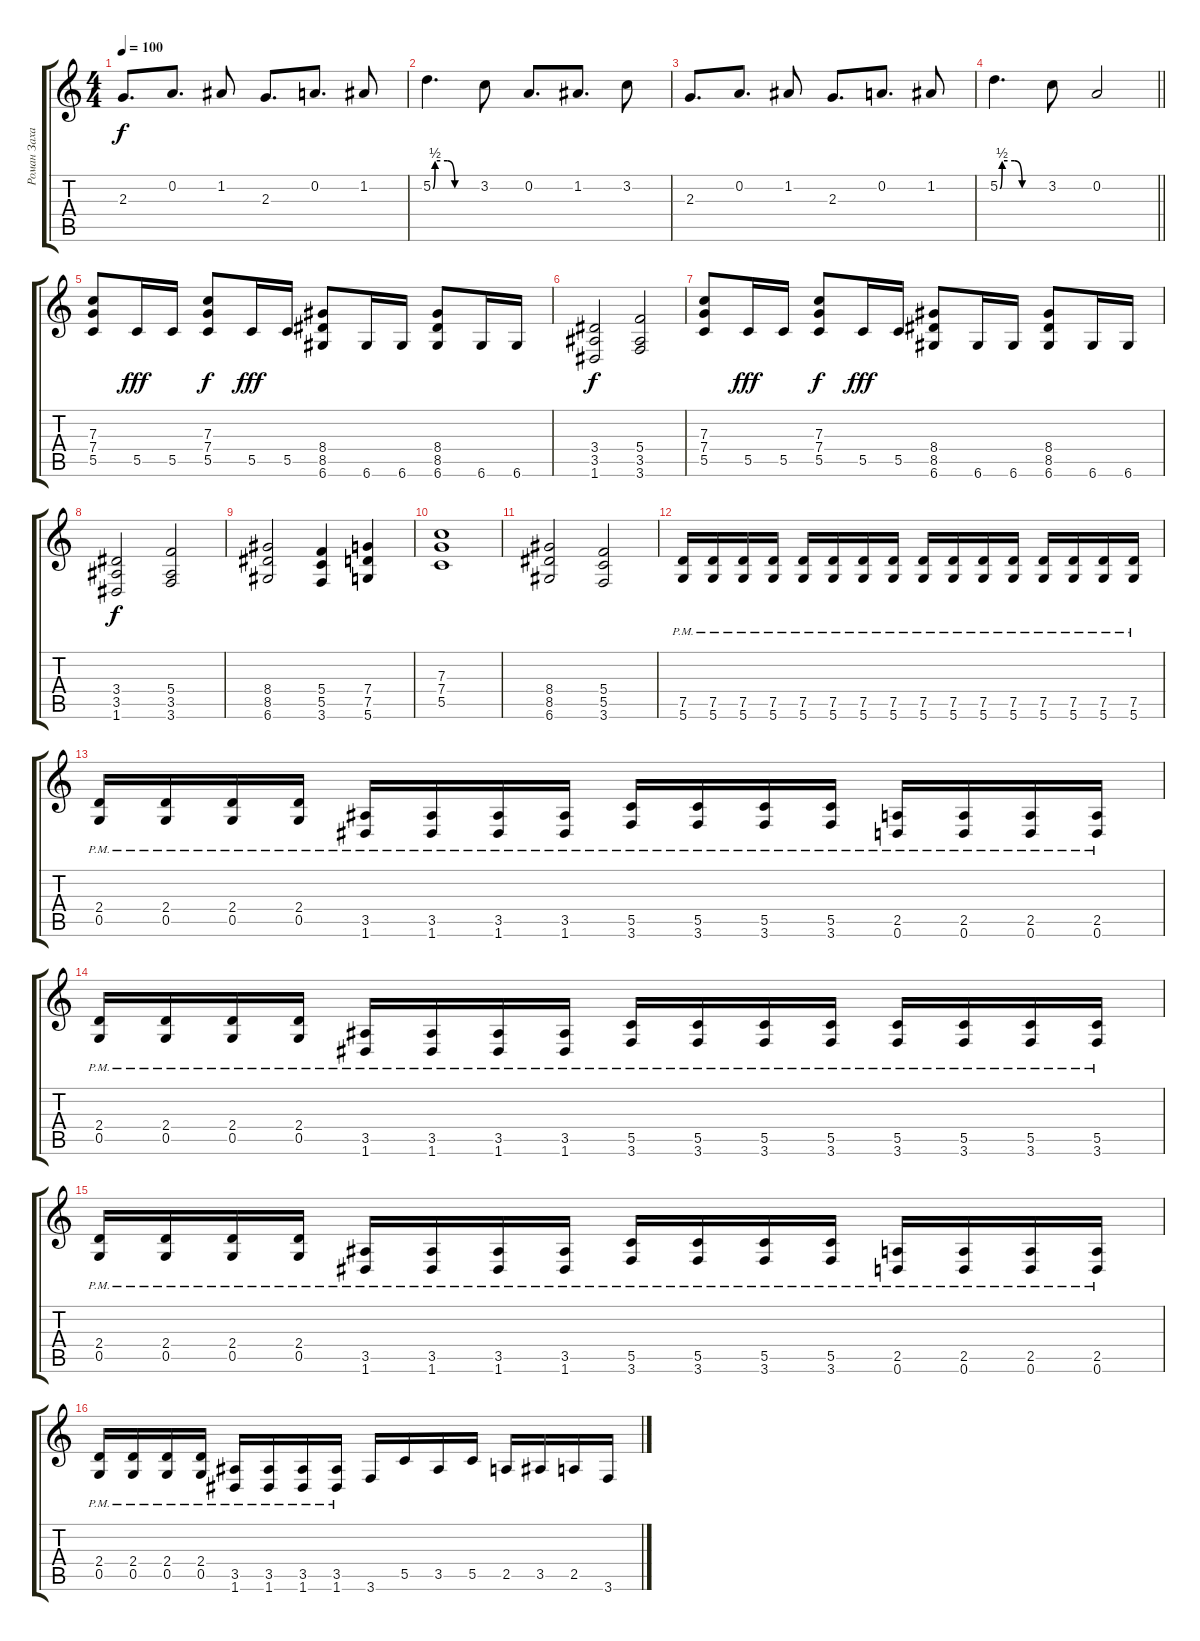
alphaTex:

\track ("Роман Захаров" "Роман Заха") {instrument distortionguitar}
\staff {score tabs}
\tuning (D4 A3 F3 C3 G2 D2) {hide}
\ts (4 4)
\tempo 100
\clef g2
\ks c
2.3.8{d dy f} 0.2.8{d} 1.2.8 2.3.8{d} 0.2.8{d} 1.2.8 |
5.2{be (custom 0 0 3 2 20 2 30 0 60 0)}.4{d} 3.2.8 0.2.8{d} 1.2.8{d} 3.2.8 |
2.3.8{d} 0.2.8{d} 1.2.8 2.3.8{d} 0.2.8{d} 1.2.8 |
\barLineRight lightlight
5.2{be (custom 0 0 3 2 20 2 30 0 60 0)}.4{d} 3.2.8 0.2.2 |
(7.3 7.4 5.5).8 5.5.16{dy fff} 5.5.16 (7.3 7.4 5.5).8{dy f} 5.5.16{dy fff} 5.5.16 (8.4 8.5 6.6).8 6.6.16 6.6.16 (8.4 8.5 6.6).8 6.6.16 6.6.16 |
(3.4 3.5 1.6).2{dy f} (5.4 3.5 3.6).2 |
(7.3 7.4 5.5).8 5.5.16{dy fff} 5.5.16 (7.3 7.4 5.5).8{dy f} 5.5.16{dy fff} 5.5.16 (8.4 8.5 6.6).8 6.6.16 6.6.16 (8.4 8.5 6.6).8 6.6.16 6.6.16 |
(3.4 3.5 1.6).2{dy f} (5.4 3.5 3.6).2 |
(8.4 8.5 6.6).2 (5.4 5.5 3.6).4 (7.4 7.5 5.6).4 |
(7.3 7.4 5.5).1 |
(8.4 8.5 6.6).2 (5.4 5.5 3.6).2 |
(7.5{pm} 5.6{pm}).16 (7.5{pm} 5.6{pm}).16 (7.5{pm} 5.6{pm}).16 (7.5{pm} 5.6{pm}).16 (7.5{pm} 5.6{pm}).16 (7.5{pm} 5.6{pm}).16 (7.5{pm} 5.6{pm}).16 (7.5{pm} 5.6{pm}).16 (7.5{pm} 5.6{pm}).16 (7.5{pm} 5.6{pm}).16 (7.5{pm} 5.6{pm}).16 (7.5{pm} 5.6{pm}).16 (7.5{pm} 5.6{pm}).16 (7.5{pm} 5.6{pm}).16 (7.5{pm} 5.6{pm}).16 (7.5{pm} 5.6{pm}).16 |
(2.4{pm} 0.5{pm}).16 (2.4{pm} 0.5{pm}).16 (2.4{pm} 0.5{pm}).16 (2.4{pm} 0.5{pm}).16 (3.5{pm} 1.6{pm}).16 (3.5{pm} 1.6{pm}).16 (3.5{pm} 1.6{pm}).16 (3.5{pm} 1.6{pm}).16 (5.5{pm} 3.6{pm}).16 (5.5{pm} 3.6{pm}).16 (5.5{pm} 3.6{pm}).16 (5.5{pm} 3.6{pm}).16 (2.5{pm} 0.6{pm}).16 (2.5{pm} 0.6{pm}).16 (2.5{pm} 0.6{pm}).16 (2.5{pm} 0.6{pm}).16 |
(2.4{pm} 0.5{pm}).16 (2.4{pm} 0.5{pm}).16 (2.4{pm} 0.5{pm}).16 (2.4{pm} 0.5{pm}).16 (3.5{pm} 1.6{pm}).16 (3.5{pm} 1.6{pm}).16 (3.5{pm} 1.6{pm}).16 (3.5{pm} 1.6{pm}).16 (5.5{pm} 3.6{pm}).16 (5.5{pm} 3.6{pm}).16 (5.5{pm} 3.6{pm}).16 (5.5{pm} 3.6{pm}).16 (5.5{pm} 3.6{pm}).16 (5.5{pm} 3.6{pm}).16 (5.5{pm} 3.6{pm}).16 (5.5{pm} 3.6{pm}).16 |
(2.4{pm} 0.5{pm}).16 (2.4{pm} 0.5{pm}).16 (2.4{pm} 0.5{pm}).16 (2.4{pm} 0.5{pm}).16 (3.5{pm} 1.6{pm}).16 (3.5{pm} 1.6{pm}).16 (3.5{pm} 1.6{pm}).16 (3.5{pm} 1.6{pm}).16 (5.5{pm} 3.6{pm}).16 (5.5{pm} 3.6{pm}).16 (5.5{pm} 3.6{pm}).16 (5.5{pm} 3.6{pm}).16 (2.5{pm} 0.6{pm}).16 (2.5{pm} 0.6{pm}).16 (2.5{pm} 0.6{pm}).16 (2.5{pm} 0.6{pm}).16 |
(2.4{pm} 0.5{pm}).16 (2.4{pm} 0.5{pm}).16 (2.4{pm} 0.5{pm}).16 (2.4{pm} 0.5{pm}).16 (3.5{pm} 1.6{pm}).16 (3.5{pm} 1.6{pm}).16 (3.5{pm} 1.6{pm}).16 (3.5{pm} 1.6{pm}).16 3.6.16 5.5.16 3.5.16 5.5.16 2.5.16 3.5.16 2.5.16 3.6.16
